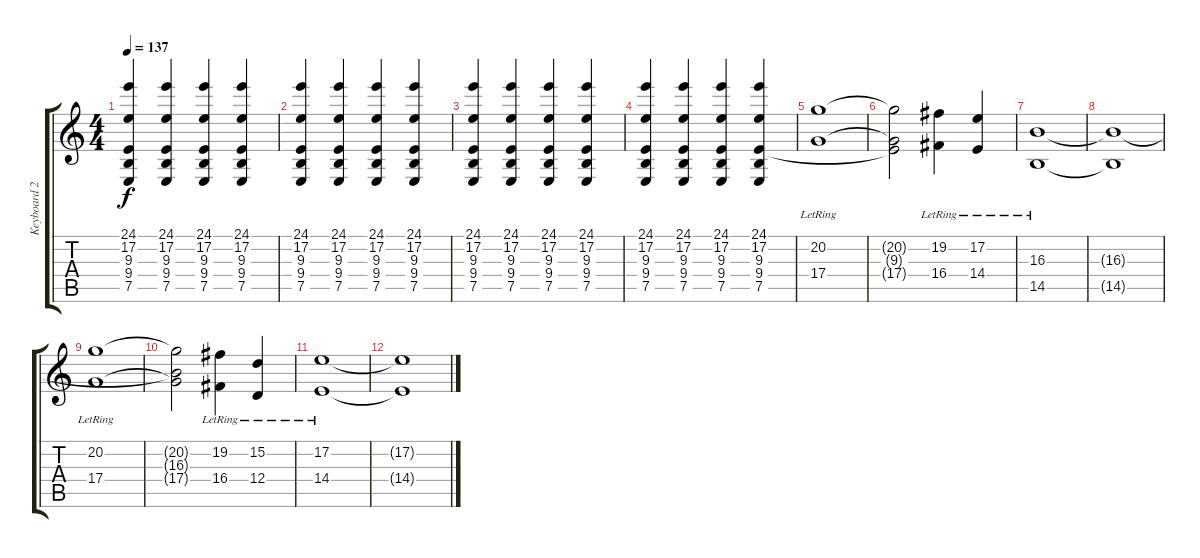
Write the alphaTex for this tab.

\track ("Keyboard 2" "Keyboard 2") {instrument synthstrings1}
\staff {score tabs}
\tuning (E4 B3 G3 D3 A2 E2) {hide}
\ts (4 4)
\tempo 137
\clef g2
\ks c
(24.1 17.2 9.3 9.4 7.5).4{dy f} (24.1 17.2 9.3 9.4 7.5).4 (24.1 17.2 9.3 9.4 7.5).4 (24.1 17.2 9.3 9.4 7.5).4 |
(24.1 17.2 9.3 9.4 7.5).4 (24.1 17.2 9.3 9.4 7.5).4 (24.1 17.2 9.3 9.4 7.5).4 (24.1 17.2 9.3 9.4 7.5).4 |
(24.1 17.2 9.3 9.4 7.5).4 (24.1 17.2 9.3 9.4 7.5).4 (24.1 17.2 9.3 9.4 7.5).4 (24.1 17.2 9.3 9.4 7.5).4 |
(24.1 17.2 9.3 9.4 7.5).4 (24.1 17.2 9.3 9.4 7.5).4 (24.1 17.2 9.3 9.4 7.5).4 (24.1 17.2 9.3 9.4 7.5).4 |
(20.2{lr} 17.4{lr}).1 |
(20.2{t} 9.3{t} 17.4{t}).2 (19.2{lr} 16.4{lr}).4 (17.2{lr} 14.4{lr}).4 |
(16.3{lr} 14.5{lr}).1 |
(16.3{t} 14.5{t}).1 |
(20.2{lr} 17.4{lr}).1 |
(20.2{t} 16.3{t} 17.4{t}).2 (19.2{lr} 16.4{lr}).4 (15.2{lr} 12.4{lr}).4 |
(17.2{lr} 14.4{lr}).1 |
(17.2{t} 14.4{t}).1
